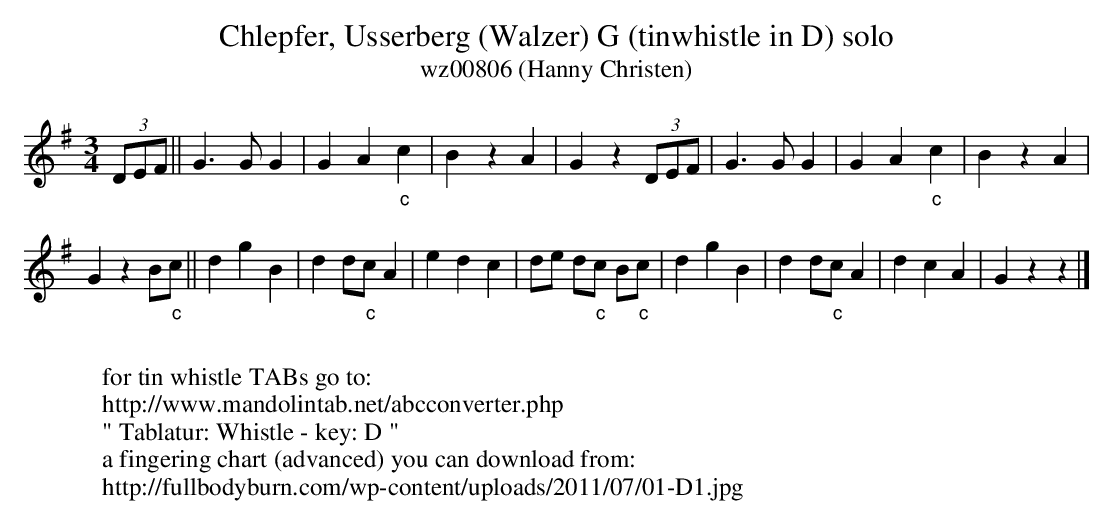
X:1
T:Chlepfer, Usserberg (Walzer) G (tinwhistle in D) solo
T:wz00806 (Hanny Christen)
M:3/4
L:1/4
K:G transpose=12
(3D/2E/2F/2 || G>GG | GA"_c"c | BzA | Gz(3D/2E/2F/2 | G>GG | \
GA"_c"c | BzA |
Gz B/2"_c"c/2 || dgB | dd/2"_c"c/2A | \
edc | d/2e/2 d/2"_c"c/2 B/2"_c"c/2 | dgB | dd/2"_c"c/2A | dcA | Gzz |]
W:
W:for tin whistle TABs go to:
W:http://www.mandolintab.net/abcconverter.php
W:" Tablatur: Whistle - key: D "
W:a fingering chart (advanced) you can download from:
W:http://fullbodyburn.com/wp-content/uploads/2011/07/01-D1.jpg
